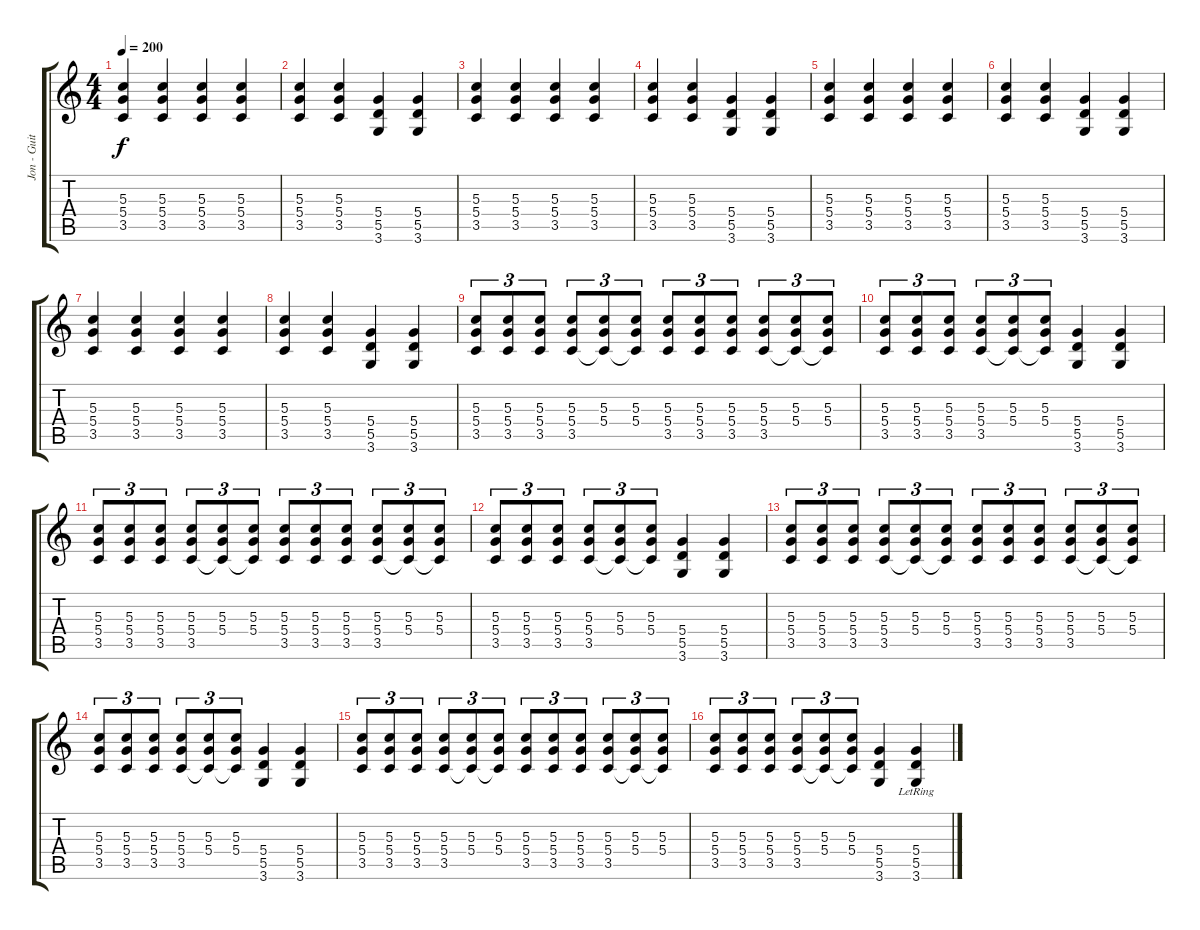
\track ("Jon - Guitar" "Jon - Guit") {instrument overdrivenguitar}
\staff {score tabs}
\tuning (E4 B3 G3 D3 A2 E2) {hide}
\ts (4 4)
\tempo 200
\clef g2
\ks c
(5.3 5.4 3.5).4{dy f} (5.3 5.4 3.5).4 (5.3 5.4 3.5).4 (5.3 5.4 3.5).4 |
(5.3 5.4 3.5).4 (5.3 5.4 3.5).4 (5.4 5.5 3.6).4 (5.4 5.5 3.6).4 |
(5.3 5.4 3.5).4 (5.3 5.4 3.5).4 (5.3 5.4 3.5).4 (5.3 5.4 3.5).4 |
(5.3 5.4 3.5).4 (5.3 5.4 3.5).4 (5.4 5.5 3.6).4 (5.4 5.5 3.6).4 |
(5.3 5.4 3.5).4 (5.3 5.4 3.5).4 (5.3 5.4 3.5).4 (5.3 5.4 3.5).4 |
(5.3 5.4 3.5).4 (5.3 5.4 3.5).4 (5.4 5.5 3.6).4 (5.4 5.5 3.6).4 |
(5.3 5.4 3.5).4 (5.3 5.4 3.5).4 (5.3 5.4 3.5).4 (5.3 5.4 3.5).4 |
(5.3 5.4 3.5).4 (5.3 5.4 3.5).4 (5.4 5.5 3.6).4 (5.4 5.5 3.6).4 |
(5.3 5.4 3.5).8{tu (3 2)} (5.3 5.4 3.5).8{tu (3 2)} (5.3 5.4 3.5).8{tu (3 2)} (5.3 5.4 3.5).8{tu (3 2)} (5.3 5.4 3.5{t}).8{tu (3 2)} (5.3 5.4 3.5{t}).8{tu (3 2)} (5.3 5.4 3.5).8{tu (3 2)} (5.3 5.4 3.5).8{tu (3 2)} (5.3 5.4 3.5).8{tu (3 2)} (5.3 5.4 3.5).8{tu (3 2)} (5.3 5.4 3.5{t}).8{tu (3 2)} (5.3 5.4 3.5{t}).8{tu (3 2)} |
(5.3 5.4 3.5).8{tu (3 2)} (5.3 5.4 3.5).8{tu (3 2)} (5.3 5.4 3.5).8{tu (3 2)} (5.3 5.4 3.5).8{tu (3 2)} (5.3 5.4 3.5{t}).8{tu (3 2)} (5.3 5.4 3.5{t}).8{tu (3 2)} (5.4 5.5 3.6).4 (5.4 5.5 3.6).4 |
(5.3 5.4 3.5).8{tu (3 2)} (5.3 5.4 3.5).8{tu (3 2)} (5.3 5.4 3.5).8{tu (3 2)} (5.3 5.4 3.5).8{tu (3 2)} (5.3 5.4 3.5{t}).8{tu (3 2)} (5.3 5.4 3.5{t}).8{tu (3 2)} (5.3 5.4 3.5).8{tu (3 2)} (5.3 5.4 3.5).8{tu (3 2)} (5.3 5.4 3.5).8{tu (3 2)} (5.3 5.4 3.5).8{tu (3 2)} (5.3 5.4 3.5{t}).8{tu (3 2)} (5.3 5.4 3.5{t}).8{tu (3 2)} |
(5.3 5.4 3.5).8{tu (3 2)} (5.3 5.4 3.5).8{tu (3 2)} (5.3 5.4 3.5).8{tu (3 2)} (5.3 5.4 3.5).8{tu (3 2)} (5.3 5.4 3.5{t}).8{tu (3 2)} (5.3 5.4 3.5{t}).8{tu (3 2)} (5.4 5.5 3.6).4 (5.4 5.5 3.6).4 |
(5.3 5.4 3.5).8{tu (3 2)} (5.3 5.4 3.5).8{tu (3 2)} (5.3 5.4 3.5).8{tu (3 2)} (5.3 5.4 3.5).8{tu (3 2)} (5.3 5.4 3.5{t}).8{tu (3 2)} (5.3 5.4 3.5{t}).8{tu (3 2)} (5.3 5.4 3.5).8{tu (3 2)} (5.3 5.4 3.5).8{tu (3 2)} (5.3 5.4 3.5).8{tu (3 2)} (5.3 5.4 3.5).8{tu (3 2)} (5.3 5.4 3.5{t}).8{tu (3 2)} (5.3 5.4 3.5{t}).8{tu (3 2)} |
(5.3 5.4 3.5).8{tu (3 2)} (5.3 5.4 3.5).8{tu (3 2)} (5.3 5.4 3.5).8{tu (3 2)} (5.3 5.4 3.5).8{tu (3 2)} (5.3 5.4 3.5{t}).8{tu (3 2)} (5.3 5.4 3.5{t}).8{tu (3 2)} (5.4 5.5 3.6).4 (5.4 5.5 3.6).4 |
(5.3 5.4 3.5).8{tu (3 2)} (5.3 5.4 3.5).8{tu (3 2)} (5.3 5.4 3.5).8{tu (3 2)} (5.3 5.4 3.5).8{tu (3 2)} (5.3 5.4 3.5{t}).8{tu (3 2)} (5.3 5.4 3.5{t}).8{tu (3 2)} (5.3 5.4 3.5).8{tu (3 2)} (5.3 5.4 3.5).8{tu (3 2)} (5.3 5.4 3.5).8{tu (3 2)} (5.3 5.4 3.5).8{tu (3 2)} (5.3 5.4 3.5{t}).8{tu (3 2)} (5.3 5.4 3.5{t}).8{tu (3 2)} |
(5.3 5.4 3.5).8{tu (3 2)} (5.3 5.4 3.5).8{tu (3 2)} (5.3 5.4 3.5).8{tu (3 2)} (5.3 5.4 3.5).8{tu (3 2)} (5.3 5.4 3.5{t}).8{tu (3 2)} (5.3 5.4 3.5{t}).8{tu (3 2)} (5.4 5.5 3.6).4 (5.4{lr} 5.5{lr} 3.6{lr}).4
